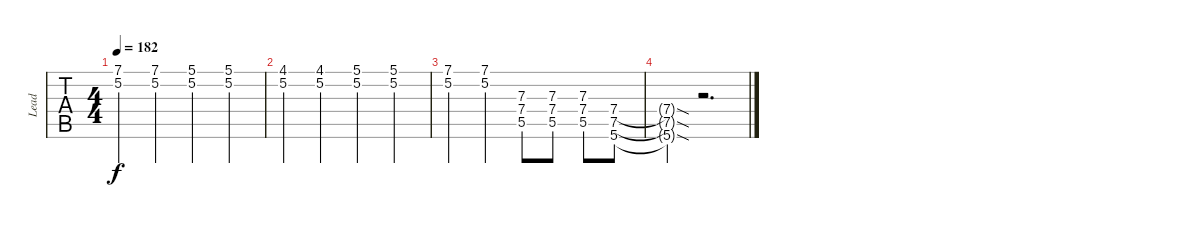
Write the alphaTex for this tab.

\track ("Lead " "Lead ") {instrument distortionguitar}
\staff {tabs}
\tuning (E4 B3 G3 D3 A2 E2) {hide}
\ts (4 4)
\tempo 182
\clef g2
\ks c
(7.1 5.2).4{dy f} (7.1 5.2).4 (5.1 5.2).4 (5.1 5.2).4 |
(4.1 5.2).4 (4.1 5.2).4 (5.1 5.2).4 (5.1 5.2).4 |
(7.1 5.2).4 (7.1 5.2).4 (7.3 7.4 5.5).8 (7.3 7.4 5.5).8 (7.3 7.4 5.5).8 (7.4 7.5 5.6).8 |
(7.4{sod t} 7.5{sod t} 5.6{sod t}).4 r.2{d}
